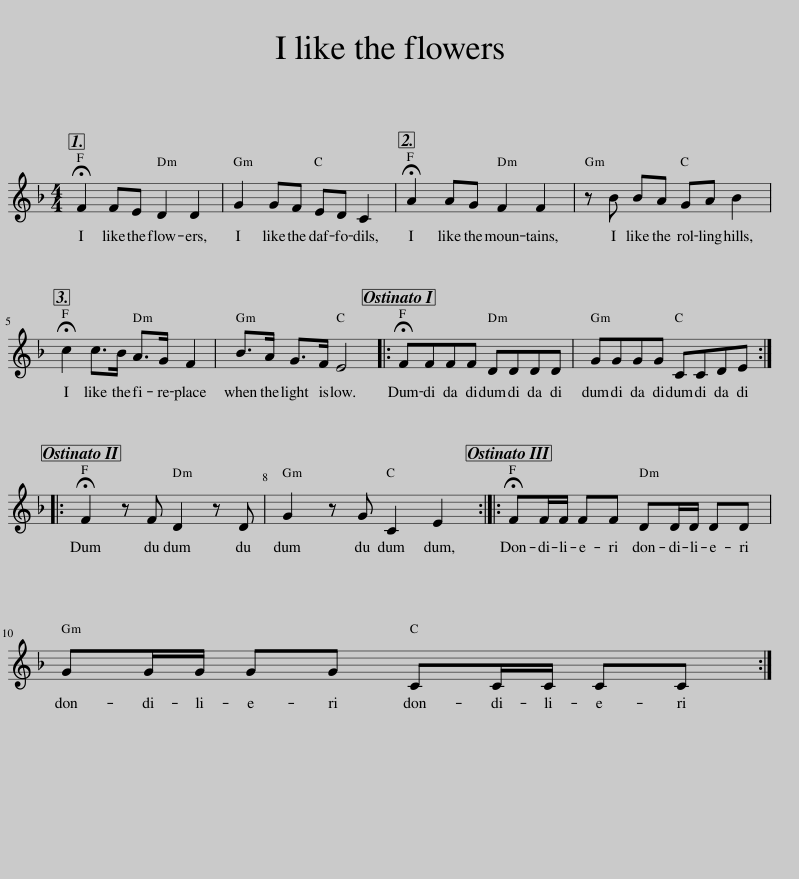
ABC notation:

X:1
L:1/8
M:4/4
I:linebreak $
K:F
V:1 treble
V:1
 !fermata!F2 FE D2 D2 | G2 GF ED C2 | !fermata!A2 AG F2 F2 | z B BA GA B2 |$ !fermata!c2 c>B A>G F2 | %5
 B>A G>F E4 |: !fermata!FFFF DDDD | GGGG CCDE ::$ !fermata!F2 z F D2 z D | G2 z G C2 E2 :: %10
 !fermata!FF/F/ FF DD/D/ DD |$ GG/G/ GG CC/C/ CC :| %12
